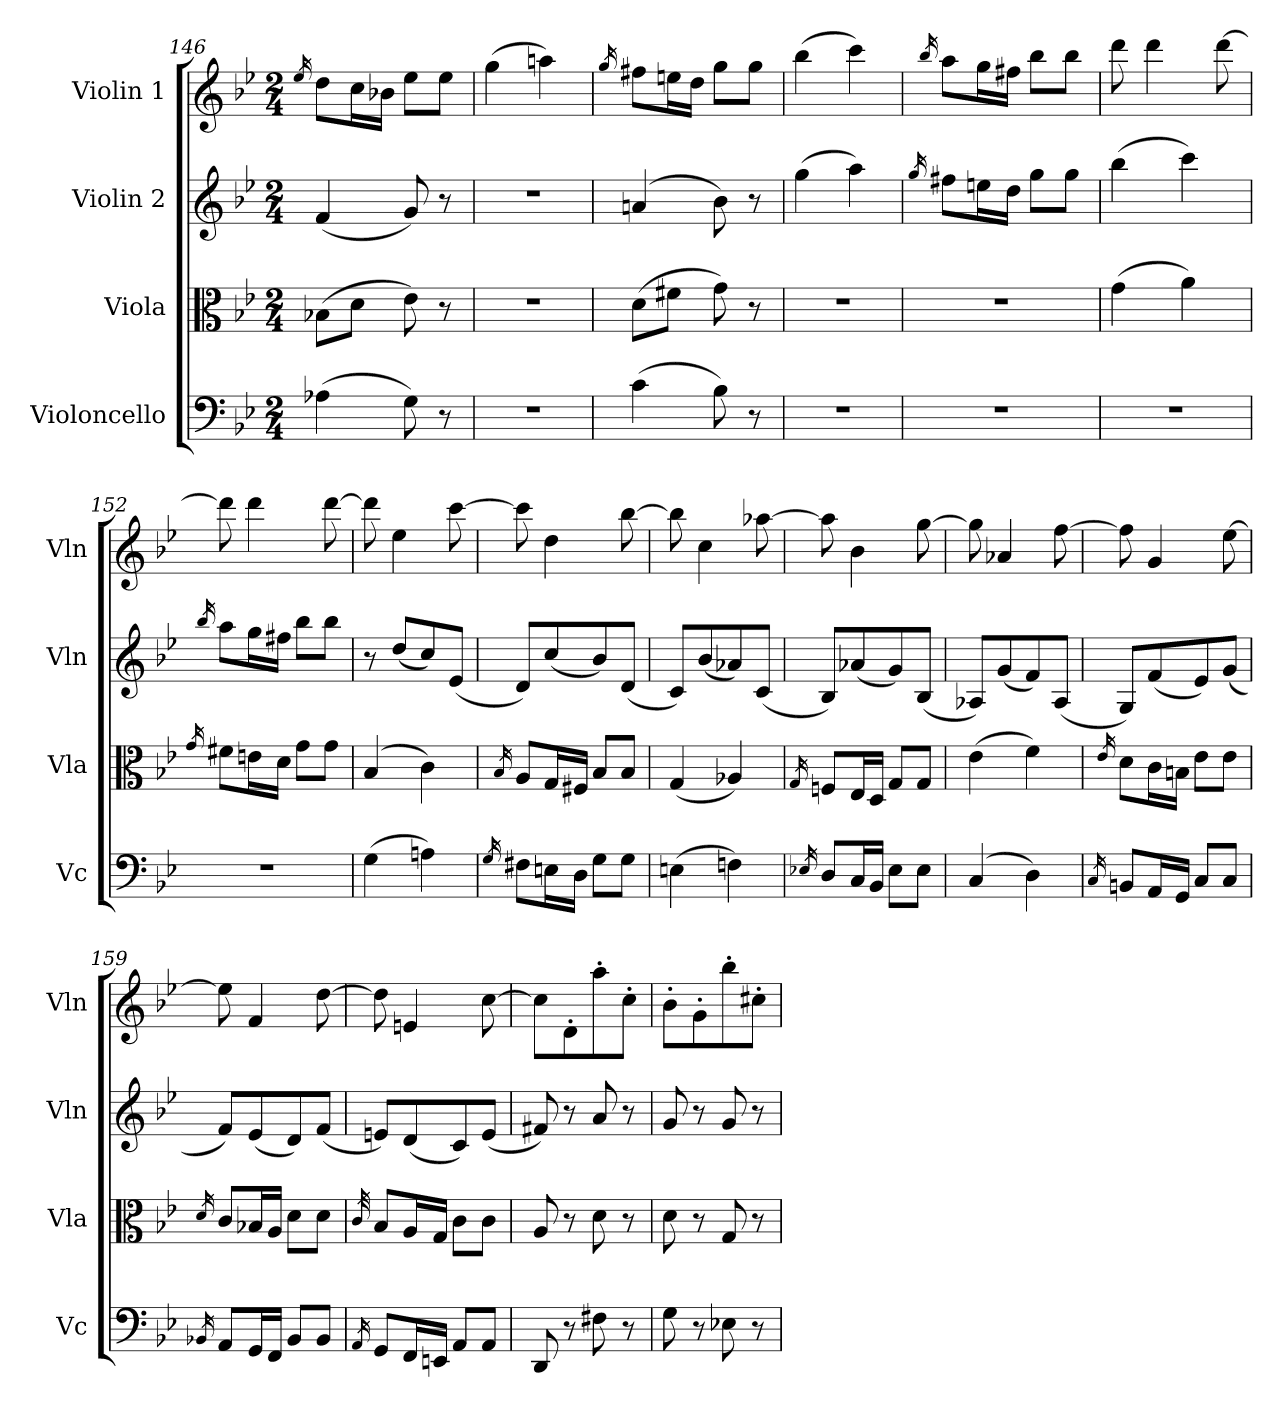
**kern	**kern	**kern	**kern
*part4	*part3	*part2	*part1
*staff4	*staff3	*staff2	*staff1
*I"Violoncello	*I"Viola	*I"Violin 2	*I"Violin 1
*I'Vc	*I'Vla	*I'Vln	*I'Vln
!!LO:LB:g=z
*clefF4	*clefC3	*clefG2	*clefG2
*k[b-e-]	*k[b-e-]	*k[b-e-]	*k[b-e-]
*M2/4	*M2/4	*M2/4	*M2/4
=146	=146	=146	=146
.	.	.	16qee-/
(4A-X\	(8B-X\L	(4f/	8dd\L
.	8d\J	.	16cc\L
.	.	.	16b-X\JJ
8G\)	8e-\)	8g/)	8ee-\L
8r	8r	8r	8ee-\J
=147	=147	=147	=147
2r	2r	2r	(4gg\
.	.	.	4aan\)
!!LO:LB:g=z
=148	=148	=148	=148
.	.	.	16qgg/
(4c\	(8d\L	(4an/	8ff#X\L
.	8f#X\J	.	16een\L
.	.	.	16dd\JJ
8B-\)	8g\)	8b-\)	8gg\L
8r	8r	8r	8gg\J
=149	=149	=149	=149
2r	2r	(4gg\	(4bb-\
.	.	4aa\)	4ccc\)
=150	=150	=150	=150
.	.	16qgg/	16qbb-/
2r	2r	8ff#X\L	8aa\L
.	.	16een\L	16gg\L
.	.	16dd\JJ	16ff#X\JJ
.	.	8gg\L	8bb-\L
.	.	8gg\J	8bb-\J
=151	=151	=151	=151
2r	(4g\	(4bb-\	8ddd\
.	.	.	4ddd\
.	4a\)	4ccc\)	.
.	.	.	[8ddd\
=152	=152	=152	=152
.	16qg/	16qbb-/	.
2r	8f#X\L	8aa\L	8ddd\]
.	16en\L	16gg\L	4ddd\
.	16d\JJ	16ff#X\JJ	.
.	8g\L	8bb-\L	.
.	8g\J	8bb-\J	[8ddd\
=153	=153	=153	=153
(4G\	(4B-/	8r	8ddd\]
.	.	(8dd/L	4ee-\
4An\)	4c\)	8cc/)	.
.	.	(8e-/J	[8ccc\
=154	=154	=154	=154
16qG/	16qB-/	.	.
8F#X\L	8A/L	8d/L)	8ccc\]
16En\L	16G/L	(8cc/	4dd\
16D\JJ	16F#X/JJ	.	.
8G\L	8B-/L	8b-/)	.
8G\J	8B-/J	(8d/J	[8bb-\
=155	=155	=155	=155
(4En\	(4G/	8c/L)	8bb-\]
.	.	(8b-/	4cc\
4Fn\)	4A-X/)	8a-X/)	.
.	.	(8c/J	[8aa-X\
=156	=156	=156	=156
16qE-X/	16qG/	.	.
8D/L	8Fn/L	8B-/L)	8aa-\]
16C/L	16E-/L	(8a-X/	4b-\
16BB-/JJ	16D/JJ	.	.
8E-\L	8G/L	8g/)	.
8E-\J	8G/J	(8B-/J	[8gg\
!!LO:LB:g=z
=157	=157	=157	=157
(4C/	(4e-\	8A-X/L)	8gg\]
.	.	(8g/	4a-X/
4D\)	4f\)	8f/)	.
.	.	(8A-/J	[8ff\
=158	=158	=158	=158
16qC/	16qe-/	.	.
8BBn/L	8d\L	8G/L)	8ff\]
16AA/L	16c\L	(8f/	4g/
16GG/JJ	16Bn\JJ	.	.
8C/L	8e-\L	8e-/)	.
8C/J	8e-\J	(8g/J	[8ee-\
=159	=159	=159	=159
16qBB-X/	16qd/	.	.
8AA/L	8c/L	8f/L)	8ee-\]
16GG/L	16B-X/L	(8e-/	4f/
16FF/JJ	16A/JJ	.	.
8BB-/L	8d\L	8d/)	.
8BB-/J	8d\J	(8f/J	[8dd\
!!LO:LB:g=z
=160	=160	=160	=160
16qAA/	32qc/	.	.
8GG/L	8B-/L	8en/L)	8dd\]
16FF/L	16A/L	(8d/	4en/
16EEn/JJ	16G/JJ	.	.
8AA/L	8c\L	8c/)	.
8AA/J	8c\J	(8e/J	[8cc\
=161	=161	=161	=161
8DD/	8A/	8f#X/)	8cc\L]
8r	8r	8r	8d'\
8F#X\	8d\	8a/	8aa'\
8r	8r	8r	8cc'\J
=162	=162	=162	=162
8G\	8d\	8g/	8b-'\L
8r	8r	8r	8g'\
8E-X\	8G/	8g/	8bb-'\
8r	8r	8r	8cc#X'\J
=	=	=	=
*-	*-	*-	*-
